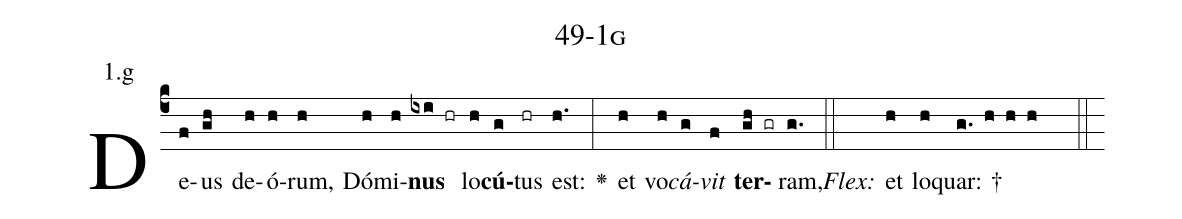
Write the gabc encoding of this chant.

name: 49-1g;
annotation: 1.g;
%%
(c4)De(f)us(gh) de(h)ó(h)rum,(h) Dó(h)mi(h)<b>nus</b>(ixi hr) lo(h)<b>cú</b>(g)tus(hr) est:(h.) <v>\greheightstar</v>(:) et(h) vo(h)<i>cá</i>(g)<i>vit</i>(f) <b>ter</b>(gh gr)ram,(g.) (::)
<i>Flex:</i>()  et(h) lo(h)quar: †(g. h h h  ::)

%E(h) u(h) o(g) u(f) a(gh) e.(g.) (::)
